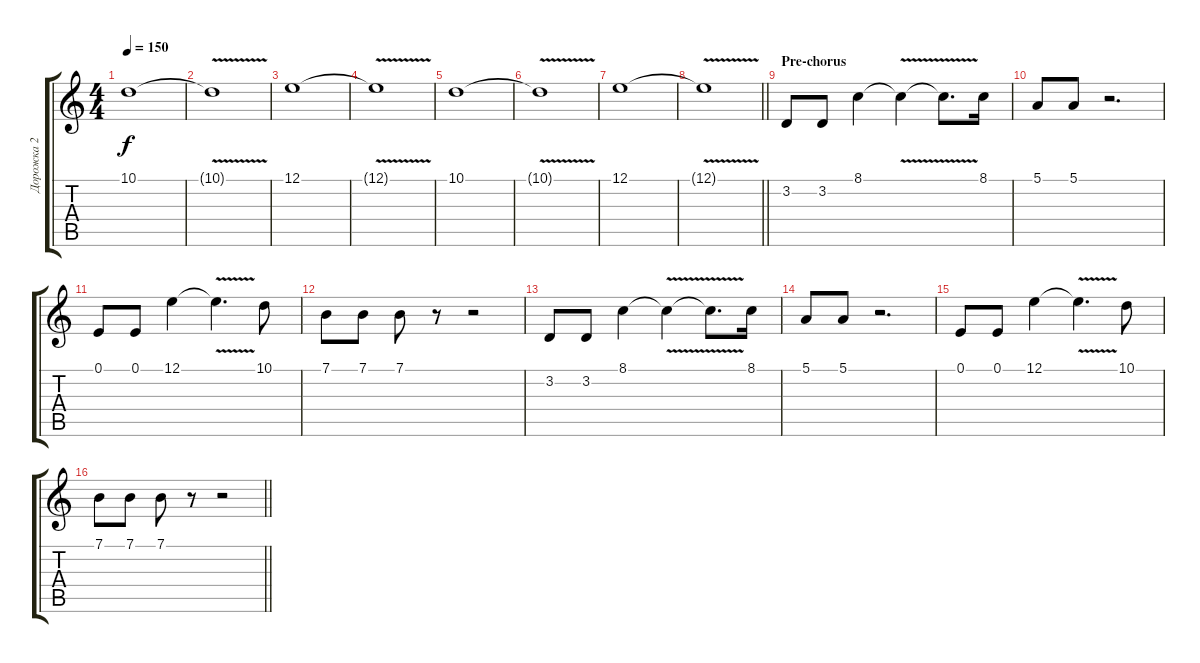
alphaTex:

\track ("Дорожка 2" "Дорожка 2") {instrument lead1square}
\staff {score tabs}
\tuning (E4 B3 G3 D3 A2 E2) {hide}
\ts (4 4)
\tempo 150
\clef g2
\ks c
10.1.1{dy f} |
10.1{v t}.1 |
12.1.1 |
12.1{v t}.1 |
10.1.1 |
10.1{v t}.1 |
12.1.1 |
\barLineRight lightlight
12.1{v t}.1 |
\section ("" "Pre-chorus")
3.2.8 3.2.8 8.1.4 8.1{v t}.4 8.1{t}.8{d} 8.1.16 |
5.1.8 5.1.8 r.2{d} |
0.1.8 0.1.8 12.1.4 12.1{v t}.4{d} 10.1.8 |
7.1.8 7.1.8 7.1.8 r.8 r.2 |
3.2.8 3.2.8 8.1.4 8.1{v t}.4 8.1{t}.8{d} 8.1.16 |
5.1.8 5.1.8 r.2{d} |
0.1.8 0.1.8 12.1.4 12.1{v t}.4{d} 10.1.8 |
\barLineRight lightlight
7.1.8 7.1.8 7.1.8 r.8 r.2
